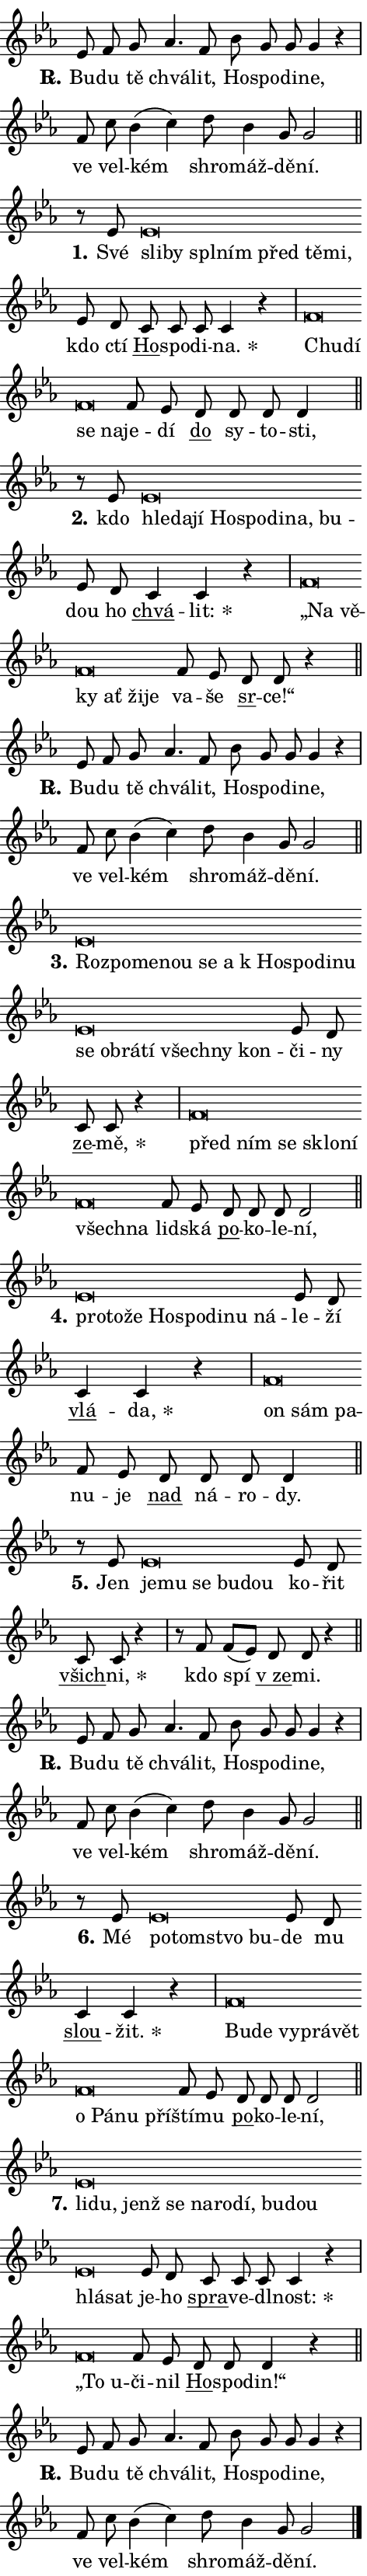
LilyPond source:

\version "2.24.0"
\header { tagline = "" }
\paper {
  indent = 0\cm
  top-margin = 0\cm
  right-margin = 0.13\cm % to fit lyric hyphens
  bottom-margin = 0\cm
  left-margin = 0\cm
  paper-width = 8\cm
  page-breaking = #ly:one-page-breaking
  system-system-spacing.basic-distance = #11
  score-system-spacing.basic-distance = #11
  ragged-last = ##f
}


%% Author: Thomas Morley
%% https://lists.gnu.org/archive/html/lilypond-user/2020-05/msg00002.html
#(define (line-position grob)
"Returns position of @var[grob} in current system:
   @code{'start}, if at first time-step
   @code{'end}, if at last time-step
   @code{'middle} otherwise
"
  (let* ((col (ly:item-get-column grob))
         (ln (ly:grob-object col 'left-neighbor))
         (rn (ly:grob-object col 'right-neighbor))
         (col-to-check-left (if (ly:grob? ln) ln col))
         (col-to-check-right (if (ly:grob? rn) rn col))
         (break-dir-left
           (and
             (ly:grob-property col-to-check-left 'non-musical #f)
             (ly:item-break-dir col-to-check-left)))
         (break-dir-right
           (and
             (ly:grob-property col-to-check-right 'non-musical #f)
             (ly:item-break-dir col-to-check-right))))
        (cond ((eqv? 1 break-dir-left) 'start)
              ((eqv? -1 break-dir-right) 'end)
              (else 'middle))))

#(define (tranparent-at-line-position vctor)
  (lambda (grob)
  "Relying on @code{line-position} select the relevant enry from @var{vctor}.
Used to determine transparency,"
    (case (line-position grob)
      ((end) (not (vector-ref vctor 0)))
      ((middle) (not (vector-ref vctor 1)))
      ((start) (not (vector-ref vctor 2))))))

noteHeadBreakVisibility =
#(define-music-function (break-visibility)(vector?)
"Makes @code{NoteHead}s transparent relying on @var{break-visibility}"
#{
  \override NoteHead.transparent =
    #(tranparent-at-line-position break-visibility)
#})

#(define delete-ledgers-for-transparent-note-heads
  (lambda (grob)
    "Reads whether a @code{NoteHead} is transparent.
If so this @code{NoteHead} is removed from @code{'note-heads} from
@var{grob}, which is supposed to be @code{LedgerLineSpanner}.
As a result ledgers are not printed for this @code{NoteHead}"
    (let* ((nhds-array (ly:grob-object grob 'note-heads))
           (nhds-list
             (if (ly:grob-array? nhds-array)
                 (ly:grob-array->list nhds-array)
                 '()))
           ;; Relies on the transparent-property being done before
           ;; Staff.LedgerLineSpanner.after-line-breaking is executed.
           ;; This is fragile ...
           (to-keep
             (remove
               (lambda (nhd)
                 (ly:grob-property nhd 'transparent #f))
               nhds-list)))
      ;; TODO find a better method to iterate over grob-arrays, similiar
      ;; to filter/remove etc for lists
      ;; For now rebuilt from scratch
      (set! (ly:grob-object grob 'note-heads)  '())
      (for-each
        (lambda (nhd)
          (ly:pointer-group-interface::add-grob grob 'note-heads nhd))
        to-keep))))

squashNotes = {
  \override NoteHead.X-extent = #'(-0.2 . 0.2)
  \override NoteHead.Y-extent = #'(-0.75 . 0)
  \override NoteHead.stencil =
    #(lambda (grob)
       (let ((pos (ly:grob-property grob 'staff-position)))
         (begin
           (if (< pos -7) (display "ERROR: Lower brevis then expected\n") (display ""))
           (if (<= pos -6) ly:text-interface::print ly:note-head::print))))
}
unSquashNotes = {
  \revert NoteHead.X-extent
  \revert NoteHead.Y-extent
  \revert NoteHead.stencil
}

hideNotes = \noteHeadBreakVisibility #begin-of-line-visible
unHideNotes = \noteHeadBreakVisibility #all-visible

% work-around for resetting accidentals
% https://lilypond.org/doc/v2.23/Documentation/notation/displaying-rhythms#unmetered-music
cadenzaMeasure = {
  \cadenzaOff
  \partial 1024 s1024
  \cadenzaOn
}

#(define-markup-command (accent layout props text) (markup?)
  "Underline accented syllable"
  (interpret-markup layout props
    #{\markup \override #'(offset . 4.3) \underline { #text }#}))

responsum = \markup \concat {
  "R" \hspace #-1.05 \path #0.1 #'((moveto 0 0.07) (lineto 0.9 0.8)) \hspace #0.05 "."
}

spaceSize = #0.6828661417322834 % exact space size for TeX Gyre Schola

\layout {
  \context {
    \Staff
    \remove "Time_signature_engraver"
    \override LedgerLineSpanner.after-line-breaking = #delete-ledgers-for-transparent-note-heads
  }
  \context {
    \Lyrics {
      \override LyricSpace.minimum-distance = \spaceSize
      \override LyricText.font-name = #"TeX Gyre Schola"
      \override LyricText.font-size = 1
      \override StanzaNumber.font-name = #"TeX Gyre Schola Bold"
      \override StanzaNumber.font-size = 1
    }
  }
  \context {
    \Score 
    \override NoteHead.text =
      #(lambda (grob) 
        (let ((pos (ly:grob-property grob 'staff-position)))
          #{\markup {
            \combine
              \halign #-0.55 \raise #(if (= pos -6) 0 0.5) \override #'(thickness . 2) \draw-line #'(3.2 . 0)
              \musicglyph "noteheads.sM1"
          }#}))
  }
}

% magnetic-lyrics.ily
%
%   written by
%     Jean Abou Samra <jean@abou-samra.fr>
%     Werner Lemberg <wl@gnu.org>
%
%   adapted by
%     Jiri Hon <jiri.hon@gmail.com>
%
% Version 2022-Apr-15

% https://www.mail-archive.com/lilypond-user@gnu.org/msg149350.html

#(define (Left_hyphen_pointer_engraver context)
   "Collect syllable-hyphen-syllable occurrences in lyrics and store
them in properties.  This engraver only looks to the left.  For
example, if the lyrics input is @code{foo -- bar}, it does the
following.

@itemize @bullet
@item
Set the @code{text} property of the @code{LyricHyphen} grob between
@q{foo} and @q{bar} to @code{foo}.

@item
Set the @code{left-hyphen} property of the @code{LyricText} grob with
text @q{foo} to the @code{LyricHyphen} grob between @q{foo} and
@q{bar}.
@end itemize

Use this auxiliary engraver in combination with the
@code{lyric-@/text::@/apply-@/magnetic-@/offset!} hook."
   (let ((hyphen #f)
         (text #f))
     (make-engraver
      (acknowledgers
       ((lyric-syllable-interface engraver grob source-engraver)
        (set! text grob)))
      (end-acknowledgers
       ((lyric-hyphen-interface engraver grob source-engraver)
        ;(when (not (grob::has-interface grob 'lyric-space-interface))
          (set! hyphen grob)));)
      ((stop-translation-timestep engraver)
       (when (and text hyphen)
         (ly:grob-set-object! text 'left-hyphen hyphen))
       (set! text #f)
       (set! hyphen #f)))))

#(define (lyric-text::apply-magnetic-offset! grob)
   "If the space between two syllables is less than the value in
property @code{LyricText@/.details@/.squash-threshold}, move the right
syllable to the left so that it gets concatenated with the left
syllable.

Use this function as a hook for
@code{LyricText@/.after-@/line-@/breaking} if the
@code{Left_@/hyphen_@/pointer_@/engraver} is active."
   (let ((hyphen (ly:grob-object grob 'left-hyphen #f)))
     (when hyphen
       (let ((left-text (ly:spanner-bound hyphen LEFT)))
         (when (grob::has-interface left-text 'lyric-syllable-interface)
           (let* ((common (ly:grob-common-refpoint grob left-text X))
                  (this-x-ext (ly:grob-extent grob common X))
                  (left-x-ext
                   (begin
                     ;; Trigger magnetism for left-text.
                     (ly:grob-property left-text 'after-line-breaking)
                     (ly:grob-extent left-text common X)))
                  ;; `delta` is the gap width between two syllables.
                  (delta (- (interval-start this-x-ext)
                            (interval-end left-x-ext)))
                  (details (ly:grob-property grob 'details))
                  (threshold (assoc-get 'squash-threshold details 0.2)))
             (when (< delta threshold)
               (let* (;; We have to manipulate the input text so that
                      ;; ligatures crossing syllable boundaries are not
                      ;; disabled.  For languages based on the Latin
                      ;; script this is essentially a beautification.
                      ;; However, for non-Western scripts it can be a
                      ;; necessity.
                      (lt (ly:grob-property left-text 'text))
                      (rt (ly:grob-property grob 'text))
                      (is-space (grob::has-interface hyphen 'lyric-space-interface))
                      (space (if is-space " " ""))
                      (extra-delta (if is-space spaceSize 0))
                      ;; Append new syllable.
                      (ltrt-space (if (and (string? lt) (string? rt))
                                (string-append lt space rt)
                                (make-concat-markup (list lt space rt))))
                      ;; Right-align `ltrt` to the right side.
                      (ltrt-space-markup (grob-interpret-markup
                               grob
                               (make-translate-markup
                                (cons (interval-length this-x-ext) 0)
                                (make-right-align-markup ltrt-space)))))
                 (begin
                   ;; Don't print `left-text`.
                   (ly:grob-set-property! left-text 'stencil #f)
                   ;; Set text and stencil (which holds all collected
                   ;; syllables so far) and shift it to the left.
                   (ly:grob-set-property! grob 'text ltrt-space)
                   (ly:grob-set-property! grob 'stencil ltrt-space-markup)
                   (ly:grob-translate-axis! grob (- (- delta extra-delta)) X))))))))))


#(define (lyric-hyphen::displace-bounds-first grob)
   ;; Make very sure this callback isn't triggered too early.
   (let ((left (ly:spanner-bound grob LEFT))
         (right (ly:spanner-bound grob RIGHT)))
     (ly:grob-property left 'after-line-breaking)
     (ly:grob-property right 'after-line-breaking)
     (ly:lyric-hyphen::print grob)))

squashThreshold = #0.4

\layout {
  \context {
    \Lyrics
    \consists #Left_hyphen_pointer_engraver
    \override LyricText.after-line-breaking =
      #lyric-text::apply-magnetic-offset!
    \override LyricHyphen.stencil = #lyric-hyphen::displace-bounds-first
    \override LyricText.details.squash-threshold = \squashThreshold
    \override LyricHyphen.minimum-distance = 0
    \override LyricHyphen.minimum-length = \squashThreshold
  }
}

squashText = \override LyricText.details.squash-threshold = 9999
unSquashText = \override LyricText.details.squash-threshold = \squashThreshold

leftText = \override LyricText.self-alignment-X = #LEFT
unLeftText = \revert LyricText.self-alignment-X

starOffset = #(lambda (grob) 
                (let ((x_offset (ly:self-alignment-interface::aligned-on-x-parent grob)))
                  (if (= x_offset 0) 0 (+ x_offset 1.2))))

star = #(define-music-function (syllable)(string?)
"Append star separator at the end of a syllable"
#{
  \once \override LyricText.X-offset = #starOffset
  \lyricmode { \markup {
    #syllable
    \override #'((font-name . "TeX Gyre Schola Bold")) \hspace #0.2 \lower #0.65 \larger "*"
  } }
#})

starAccent = #(define-music-function (syllable)(string?)
"Append star separator at the end of a syllable and make accent"
#{
  \once \override LyricText.X-offset = #starOffset
  \lyricmode { \markup {
    \accent #syllable
    \override #'((font-name . "TeX Gyre Schola Bold")) \hspace #0.2 \lower #0.65 \larger "*"
  } }
#})

breath = #(define-music-function (syllable)(string?)
"Append breathing indicator at the end of a syllable"
#{
  \lyricmode { \markup { #syllable "+" } }
#})

optionalBreath = #(define-music-function (syllable)(string?)
"Append optional breathing indicator at the end of a syllable"
#{
  \lyricmode { \markup { #syllable "(+)" } }
#})


\score {
    <<
        \new Voice = "melody" { \cadenzaOn \key es \major \relative { es'8 f g as4. f8 \bar "" bes g g g4 r \cadenzaMeasure \bar "|" f8 c' \bar "" bes4( c) \bar "" d8 bes4 g8 g2 \cadenzaMeasure \bar "||" \break } }
        \new Lyrics \lyricsto "melody" { \lyricmode { \set stanza = \responsum
Bu -- du tě chvá -- lit, Ho -- spo -- di -- ne, ve vel -- kém shro -- máž -- dě -- ní. } }
    >>
    \layout {}
}

\score {
    <<
        \new Voice = "melody" { \cadenzaOn \key es \major \relative { r8 es'8 \squashNotes es\breve*1/16 \hideNotes \breve*1/16 \bar "" \breve*1/16 \bar "" \breve*1/16 \bar "" \breve*1/16 \bar "" \breve*1/16 \breve*1/16 \bar "" \unHideNotes \unSquashNotes es8 d \bar "" c c c c4 r \cadenzaMeasure \bar "|" \squashNotes f\breve*1/16 \hideNotes \breve*1/16 \bar "" \breve*1/16 \breve*1/16 \bar "" \unHideNotes \unSquashNotes f8 es \bar "" d d d d4 \cadenzaMeasure \bar "||" \break } }
        \new Lyrics \lyricsto "melody" { \lyricmode { \set stanza = "1."
Své \leftText sli -- \squashText by spl -- ním před tě -- mi, \unLeftText \unSquashText kdo ctí \markup \accent Ho -- spo -- di -- \star na. \leftText Chu -- \squashText dí se na -- \unLeftText \unSquashText je -- dí \markup \accent do sy -- to -- sti, } }
    >>
    \layout {}
}

\score {
    <<
        \new Voice = "melody" { \cadenzaOn \key es \major \relative { r8 es'8 \squashNotes es\breve*1/16 \hideNotes \breve*1/16 \bar "" \breve*1/16 \bar "" \breve*1/16 \bar "" \breve*1/16 \bar "" \breve*1/16 \bar "" \breve*1/16 \breve*1/16 \bar "" \unHideNotes \unSquashNotes es8 d \bar "" c4 c r \cadenzaMeasure \bar "|" \squashNotes f\breve*1/16 \hideNotes \breve*1/16 \bar "" \breve*1/16 \bar "" \breve*1/16 \bar "" \breve*1/16 \breve*1/16 \bar "" \unHideNotes \unSquashNotes f8 es \bar "" d8 d r4 \cadenzaMeasure \bar "||" \break } }
        \new Lyrics \lyricsto "melody" { \lyricmode { \set stanza = "2."
kdo \leftText hle -- \squashText da -- jí Ho -- spo -- di -- na, bu -- \unLeftText \unSquashText dou ho \markup \accent chvá -- \star lit: \leftText „Na \squashText vě -- ky ať ži -- je \unLeftText \unSquashText va -- še \markup \accent sr -- ce!“ } }
    >>
    \layout {}
}

\score {
    <<
        \new Voice = "melody" { \cadenzaOn \key es \major \relative { es'8 f g as4. f8 \bar "" bes g g g4 r \cadenzaMeasure \bar "|" f8 c' \bar "" bes4( c) \bar "" d8 bes4 g8 g2 \cadenzaMeasure \bar "||" \break } }
        \new Lyrics \lyricsto "melody" { \lyricmode { \set stanza = \responsum
Bu -- du tě chvá -- lit, Ho -- spo -- di -- ne, ve vel -- kém shro -- máž -- dě -- ní. } }
    >>
    \layout {}
}

\score {
    <<
        \new Voice = "melody" { \cadenzaOn \key es \major \relative { \squashNotes es'\breve*1/16 \hideNotes \breve*1/16 \bar "" \breve*1/16 \bar "" \breve*1/16 \bar "" \breve*1/16 \bar "" \breve*1/16 \bar "" \breve*1/16 \bar "" \breve*1/16 \bar "" \breve*1/16 \bar "" \breve*1/16 \bar "" \breve*1/16 \bar "" \breve*1/16 \bar "" \breve*1/16 \bar "" \breve*1/16 \bar "" \breve*1/16 \bar "" \breve*1/16 \breve*1/16 \bar "" \unHideNotes \unSquashNotes es8 d \bar "" c c r4 \cadenzaMeasure \bar "|" \squashNotes f\breve*1/16 \hideNotes \breve*1/16 \bar "" \breve*1/16 \bar "" \breve*1/16 \bar "" \breve*1/16 \bar "" \breve*1/16 \breve*1/16 \bar "" \unHideNotes \unSquashNotes f8 es \bar "" d d d d2 \cadenzaMeasure \bar "||" \break } }
        \new Lyrics \lyricsto "melody" { \lyricmode { \set stanza = "3."
\leftText Roz -- \squashText po -- me -- nou se a "k Ho" -- spo -- di -- nu se ob -- rá -- tí všech -- ny kon -- \unLeftText \unSquashText či -- ny \markup \accent ze -- \star mě, \leftText před \squashText ním se sklo -- ní všech -- na \unLeftText \unSquashText lid -- ská \markup \accent po -- ko -- le -- ní, } }
    >>
    \layout {}
}

\score {
    <<
        \new Voice = "melody" { \cadenzaOn \key es \major \relative { \squashNotes es'\breve*1/16 \hideNotes \breve*1/16 \bar "" \breve*1/16 \bar "" \breve*1/16 \bar "" \breve*1/16 \bar "" \breve*1/16 \bar "" \breve*1/16 \breve*1/16 \bar "" \unHideNotes \unSquashNotes es8 d \bar "" c4 c r \cadenzaMeasure \bar "|" \squashNotes f\breve*1/16 \hideNotes \breve*1/16 \breve*1/16 \bar "" \unHideNotes \unSquashNotes f8 es \bar "" d d d d4 \cadenzaMeasure \bar "||" \break } }
        \new Lyrics \lyricsto "melody" { \lyricmode { \set stanza = "4."
\leftText pro -- \squashText to -- že Ho -- spo -- di -- nu ná -- \unLeftText \unSquashText le -- ží \markup \accent vlá -- \star da, \leftText on \squashText sám pa -- \unLeftText \unSquashText nu -- je \markup \accent nad ná -- ro -- dy. } }
    >>
    \layout {}
}

\score {
    <<
        \new Voice = "melody" { \cadenzaOn \key es \major \relative { r8 es'8 \squashNotes es\breve*1/16 \hideNotes \breve*1/16 \bar "" \breve*1/16 \bar "" \breve*1/16 \breve*1/16 \bar "" \unHideNotes \unSquashNotes es8 d \bar "" c8 c r4 \cadenzaMeasure \bar "|" r8 f8 f8[( es)] \bar "" d8 d r4 \cadenzaMeasure \bar "||" \break } }
        \new Lyrics \lyricsto "melody" { \lyricmode { \set stanza = "5."
Jen \leftText je -- \squashText mu se bu -- dou \unLeftText \unSquashText ko -- řit \markup \accent všich -- \star ni, kdo spí \markup \accent "v ze" -- mi. } }
    >>
    \layout {}
}

\score {
    <<
        \new Voice = "melody" { \cadenzaOn \key es \major \relative { es'8 f g as4. f8 \bar "" bes g g g4 r \cadenzaMeasure \bar "|" f8 c' \bar "" bes4( c) \bar "" d8 bes4 g8 g2 \cadenzaMeasure \bar "||" \break } }
        \new Lyrics \lyricsto "melody" { \lyricmode { \set stanza = \responsum
Bu -- du tě chvá -- lit, Ho -- spo -- di -- ne, ve vel -- kém shro -- máž -- dě -- ní. } }
    >>
    \layout {}
}

\score {
    <<
        \new Voice = "melody" { \cadenzaOn \key es \major \relative { r8 es'8 \squashNotes es\breve*1/16 \hideNotes \breve*1/16 \bar "" \breve*1/16 \breve*1/16 \bar "" \unHideNotes \unSquashNotes es8 d \bar "" c4 c r \cadenzaMeasure \bar "|" \squashNotes f\breve*1/16 \hideNotes \breve*1/16 \bar "" \breve*1/16 \bar "" \breve*1/16 \bar "" \breve*1/16 \bar "" \breve*1/16 \bar "" \breve*1/16 \bar "" \breve*1/16 \breve*1/16 \bar "" \unHideNotes \unSquashNotes f8 es \bar "" d d d d2 \cadenzaMeasure \bar "||" \break } }
        \new Lyrics \lyricsto "melody" { \lyricmode { \set stanza = "6."
Mé \leftText po -- \squashText tom -- stvo bu -- \unLeftText \unSquashText de mu \markup \accent slou -- \star žit. \leftText Bu -- \squashText de vy -- prá -- vět o Pá -- nu pří -- \unLeftText \unSquashText ští -- mu \markup \accent po -- ko -- le -- ní, } }
    >>
    \layout {}
}

\score {
    <<
        \new Voice = "melody" { \cadenzaOn \key es \major \relative { \squashNotes es'\breve*1/16 \hideNotes \breve*1/16 \bar "" \breve*1/16 \bar "" \breve*1/16 \bar "" \breve*1/16 \bar "" \breve*1/16 \bar "" \breve*1/16 \bar "" \breve*1/16 \bar "" \breve*1/16 \bar "" \breve*1/16 \breve*1/16 \bar "" \unHideNotes \unSquashNotes es8 d \bar "" c c c c4 r \cadenzaMeasure \bar "|" \squashNotes f\breve*1/16 \hideNotes \breve*1/16 \bar "" \unHideNotes \unSquashNotes f8 es \bar "" d d d4 r \cadenzaMeasure \bar "||" \break } }
        \new Lyrics \lyricsto "melody" { \lyricmode { \set stanza = "7."
\leftText li -- \squashText du, jenž se na -- ro -- dí, bu -- dou hlá -- sat \unLeftText \unSquashText je -- ho \markup \accent spra -- ve -- dl -- \star nost: \leftText „To \squashText u -- \unLeftText \unSquashText či -- nil \markup \accent Ho -- spo -- din!“ } }
    >>
    \layout {}
}

\score {
    <<
        \new Voice = "melody" { \cadenzaOn \key es \major \relative { es'8 f g as4. f8 \bar "" bes g g g4 r \cadenzaMeasure \bar "|" f8 c' \bar "" bes4( c) \bar "" d8 bes4 g8 g2 \cadenzaMeasure \bar "||" \break } \bar "|." }
        \new Lyrics \lyricsto "melody" { \lyricmode { \set stanza = \responsum
Bu -- du tě chvá -- lit, Ho -- spo -- di -- ne, ve vel -- kém shro -- máž -- dě -- ní. } }
    >>
    \layout {}
}
